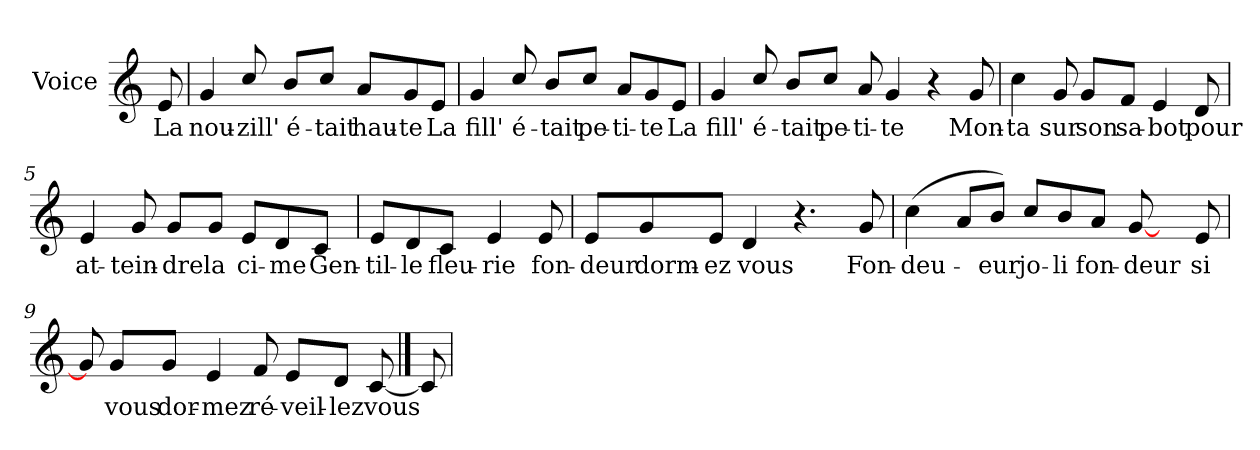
**kern	**text
*part1	*part1
*staff1	*staff1
*I"Voice	*
*I'V	*
*clefG2	*
*k[]	*
*C:	*
=	=
8e/	La
=1	=1
4g/	nou-
8cc/	-zill'
8b/L	é-
8cc/J	-tait
8a/L	hau-
8g/	-te
8e/J	La
=2	=2
4g/	fill'
8cc/	é-
8b/L	-tait
8cc/J	pe-
8a/L	-ti-
8g/	-te
8e/J	La
=3	=3
4g/	fill'
8cc/	é-
8b/L	-tait
8cc/J	pe-
8a/	-ti-
4g/	-te
4r	.
8g/	Mon-
!!LO:LB:g=z
=4	=4
4cc\	-ta
8g/	sur
8g/L	son
8f/J	sa-
4e/	-bot
8d/	pour
=5	=5
4e/	at-
8g/	-tein-
8g/L	-dre
8g/J	la
8e/L	ci-
8d/	-me
8c/J	Gen-
=6	=6
8e/L	-til-
8d/	-le
8c/J	fleu-
4e/	-rie
8e/	fon-
!!LO:LB:g=z
=7	=7
8e/L	-deur
8g/	dorm-
8e/J	-ez
4d/	vous
4.r	.
8g/	Fon-
=8	=8
(<4cc\	-deu-
8a/L	.
8b/J)	-eur
8cc/L	jo-
8b/	-li
8a/J	fon-
*MM98	*
[8g/	-deur
8ryy	.
8e/	si
=9	=9
8g/]	.
8g/L	vous
8g/J	dor-
4e/	-mez
8f/	ré-
8e/L	-veil-
8d/J	-lez
[8c/	vous
==10	==10
8c/]	.
=	=
*-	*-
